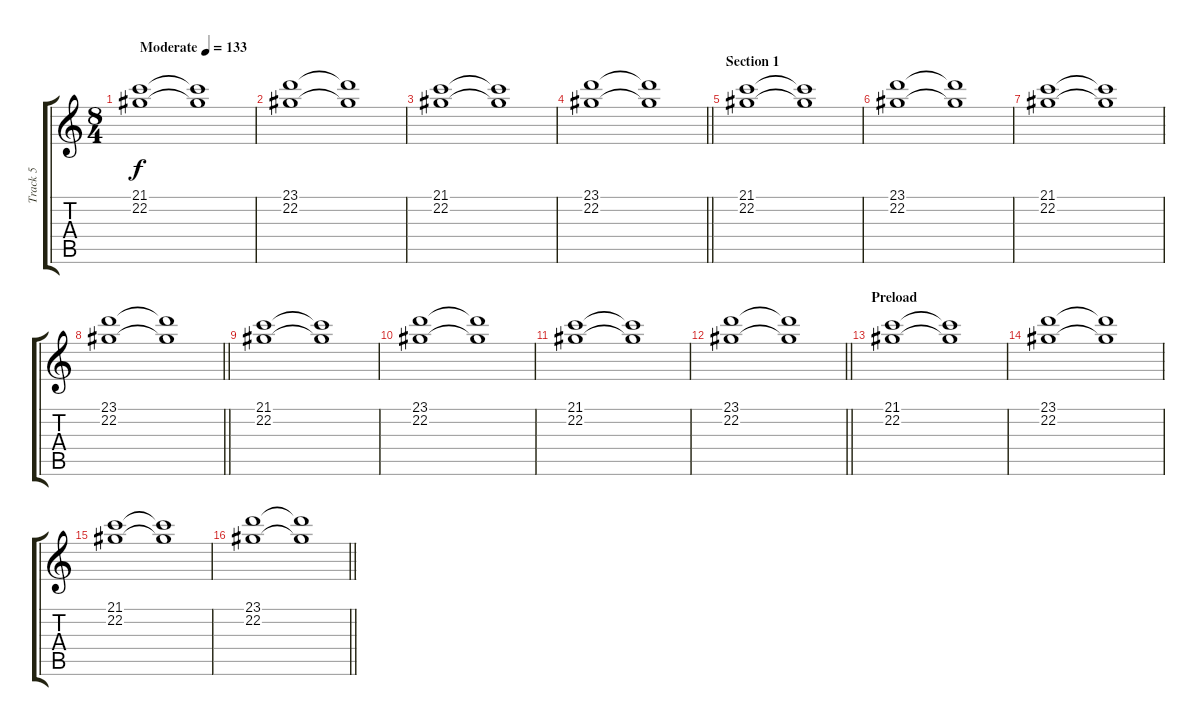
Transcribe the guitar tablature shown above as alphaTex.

\track ("Track 5" "Track 5") {instrument tremolostrings}
\staff {score tabs}
\tuning (Eb4 Bb3 Gb3 Db3 Ab2 Eb2) {hide}
\ts (8 4)
\tempo (133 "Moderate")
\clef g2
\ks c
(21.1 22.2).1{dy f instrument tremolostrings} (21.1{t} 22.2{t}).1 |
(23.1 22.2).1 (23.1{t} 22.2{t}).1 |
(21.1 22.2).1 (21.1{t} 22.2{t}).1 |
\barLineRight lightlight
(23.1 22.2).1 (23.1{t} 22.2{t}).1 |
\section ("" "Section 1")
(21.1 22.2).1 (21.1{t} 22.2{t}).1 |
(23.1 22.2).1 (23.1{t} 22.2{t}).1 |
(21.1 22.2).1 (21.1{t} 22.2{t}).1 |
\barLineRight lightlight
(23.1 22.2).1 (23.1{t} 22.2{t}).1 |
(21.1 22.2).1 (21.1{t} 22.2{t}).1 |
(23.1 22.2).1 (23.1{t} 22.2{t}).1 |
(21.1 22.2).1 (21.1{t} 22.2{t}).1 |
\barLineRight lightlight
(23.1 22.2).1 (23.1{t} 22.2{t}).1 |
\section ("" "Preload")
(21.1 22.2).1 (21.1{t} 22.2{t}).1 |
(23.1 22.2).1 (23.1{t} 22.2{t}).1 |
(21.1 22.2).1 (21.1{t} 22.2{t}).1 |
\barLineRight lightlight
(23.1 22.2).1 (23.1{t} 22.2{t}).1
